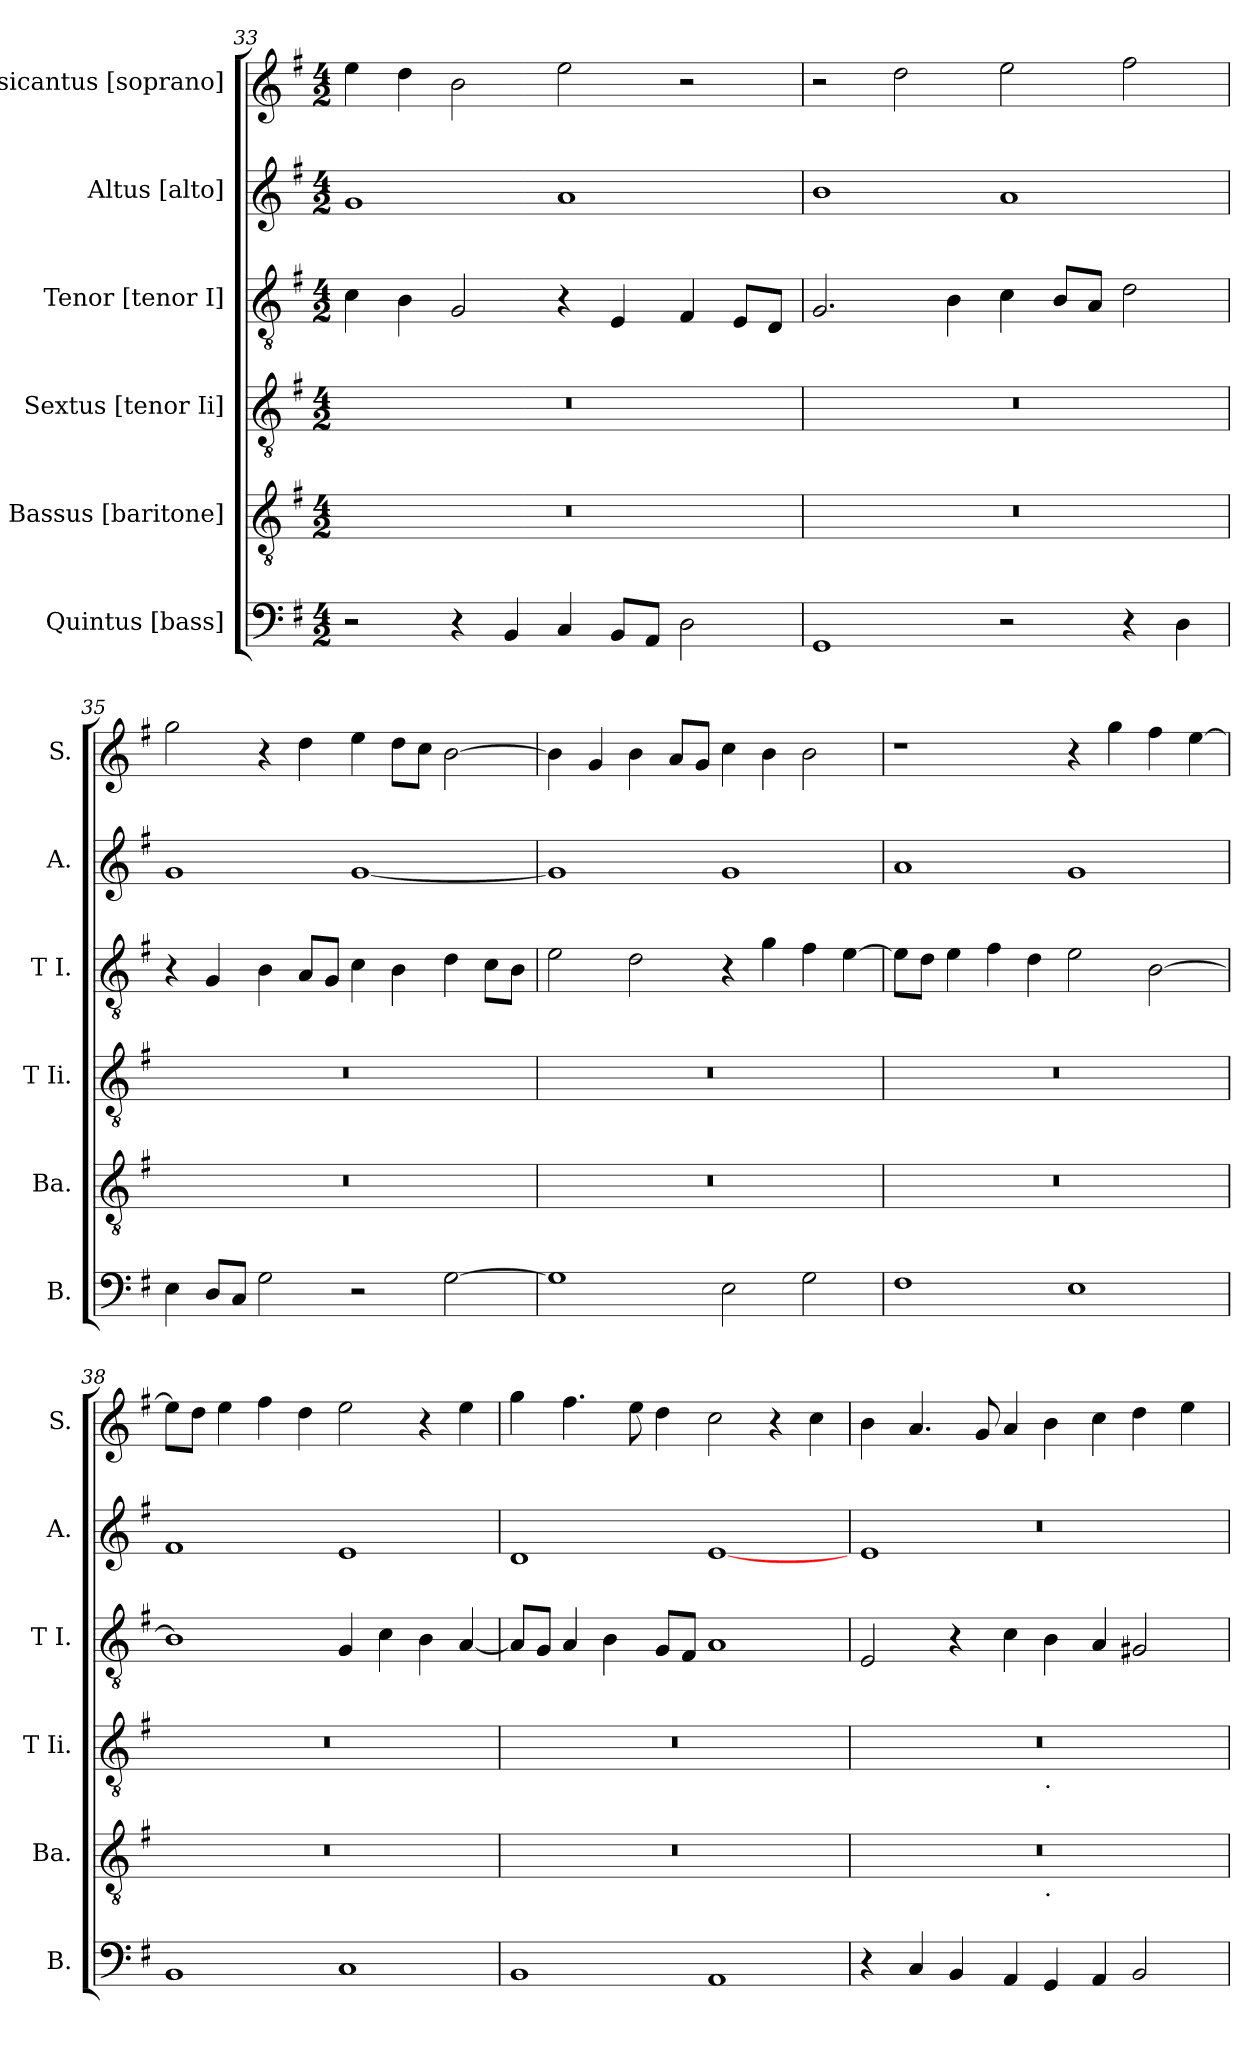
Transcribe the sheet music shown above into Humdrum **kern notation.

**kern	**kern	**kern	**kern	**kern	**kern
*part6	*part5	*part4	*part3	*part2	*part1
*staff6	*staff5	*staff4	*staff3	*staff2	*staff1
*I"Quintus [bass]	*I"Bassus [baritone]	*I"Sextus [tenor Ii]	*I"Tenor [tenor I]	*I"Altus [alto]	*I"Dsicantus [soprano]
*I'B.	*I'Ba.	*I'T Ii.	*I'T I.	*I'A.	*I'S.
*clefF4	*clefGv2	*clefGv2	*clefGv2	*clefG2	*clefG2
*	*ITrd7c12	*	*	*	*
*k[f#]	*k[f#]	*k[f#]	*k[f#]	*k[f#]	*k[f#]
*G:	*G:	*G:	*G:	*G:	*G:
*M4/2	*M4/2	*M4/2	*M4/2	*M4/2	*M4/2
=33	=33	=33	=33	=33	=33
2r	0r	0r	4c\	1g	4ee\
.	.	.	4B\	.	4dd\
4r	.	.	2G/	.	2b\
4BB/	.	.	.	.	.
4C/	.	.	4r	1a	2ee\
8BB/L	.	.	4E/	.	.
8AA/J	.	.	.	.	.
2D\	.	.	4F#/	.	2r
.	.	.	8E/L	.	.
.	.	.	8D/J	.	.
!!LO:PB:g=z
=34	=34	=34	=34	=34	=34
1GG	0r	0r	2.G/	1b	2r
.	.	.	.	.	2dd\
.	.	.	4B\	.	.
2r	.	.	4c\	1a	2ee\
.	.	.	8B/L	.	.
.	.	.	8A/J	.	.
4r	.	.	2d\	.	2ff#\
4D\	.	.	.	.	.
=35	=35	=35	=35	=35	=35
4E\	0r	0r	4r	1g	2gg\
8D/L	.	.	4G/	.	.
8C/J	.	.	.	.	.
2G\	.	.	4B\	.	4r
.	.	.	8A/L	.	4dd\
.	.	.	8G/J	.	.
2r	.	.	4c\	[<1g	4ee\
.	.	.	4B\	.	8dd\L
.	.	.	.	.	8cc\J
[>2G\	.	.	4d\	.	[>2b\
.	.	.	8c\L	.	.
.	.	.	8B\J	.	.
=36	=36	=36	=36	=36	=36
1G]	0r	0r	2e\	1g]	4b\]
.	.	.	.	.	4g/
.	.	.	2d\	.	4b\
.	.	.	.	.	8a/L
.	.	.	.	.	8g/J
2E\	.	.	4r	1g	4cc\
.	.	.	4g\	.	4b\
2G\	.	.	4f#\	.	2b\
.	.	.	[<4e\	.	.
!!LO:LB:g=z
=37	=37	=37	=37	=37	=37
1F#	0r	0r	8e\L]	1a	1r
.	.	.	8d\J	.	.
.	.	.	4e\	.	.
.	.	.	4f#\	.	.
.	.	.	4d\	.	.
1E	.	.	2e\	1g	4r
.	.	.	.	.	4gg\
.	.	.	[>2B\	.	4ff#\
.	.	.	.	.	[>4ee\
=38	=38	=38	=38	=38	=38
1BB	0r	0r	1B]	1f#	8ee\L]
.	.	.	.	.	8dd\J
.	.	.	.	.	4ee\
.	.	.	.	.	4ff#\
.	.	.	.	.	4dd\
1C	.	.	4G/	1e	2ee\
.	.	.	4c\	.	.
.	.	.	4B\	.	4r
.	.	.	[<4A/	.	4ee\
=39	=39	=39	=39	=39	=39
1BB	0r	0r	8A/L]	1d	4gg\
.	.	.	8G/J	.	.
.	.	.	4A/	.	4.ff#\
.	.	.	4B\	.	.
.	.	.	.	.	8ee\
.	.	.	8G/L	.	4dd\
.	.	.	8F#/J	.	.
1AA	.	.	1A	[>1e	2cc\
.	.	.	.	.	4r
.	.	.	.	.	4cc\
!!LO:PB:g=z
=40	=40	=40	=40	=40	=40
*	*	*	*	*^	*
*	*	*	*	*	*^	*
!	!	!	!	!	!	!LO:N:vis=1	!
*	*^	*^	*	*	*	*	*
4r	0r	1ryy	0r	1ryy	2E/	8..ryy	1e	0r	4b\
.	.	.	.	.	.	1ryy	.	.	.
4C/	.	.	.	.	.	.	.	.	4.a/
4BB/	.	.	.	.	4r	.	.	.	.
.	.	.	.	.	.	.	.	.	8g/
4AA/	.	.	.	.	4c\	.	.	.	4a/
!	!	!	!	!LO:TX:b:t=.	!	!	!	!	!
!	!	!LO:TX:b:t=.	!	!	!	!	!	!	!
4GG/	.	1ryy	.	1ryy	4B\	.	1ryy	.	4b\
.	.	.	.	.	.	2ryy	.	.	.
4AA/	.	.	.	.	4A/	.	.	.	4cc\
2BB/	.	.	.	.	2G#X/	.	.	.	4dd\
.	.	.	.	.	.	4ryy	.	.	.
.	.	.	.	.	.	.	.	.	4ee\
.	.	.	.	.	.	32ryy	.	.	.
*	*v	*v	*	*	*	*v	*v	*v	*
*	*	*v	*v	*	*	*
=	=	=	=	=	=
*-	*-	*-	*-	*-	*-
